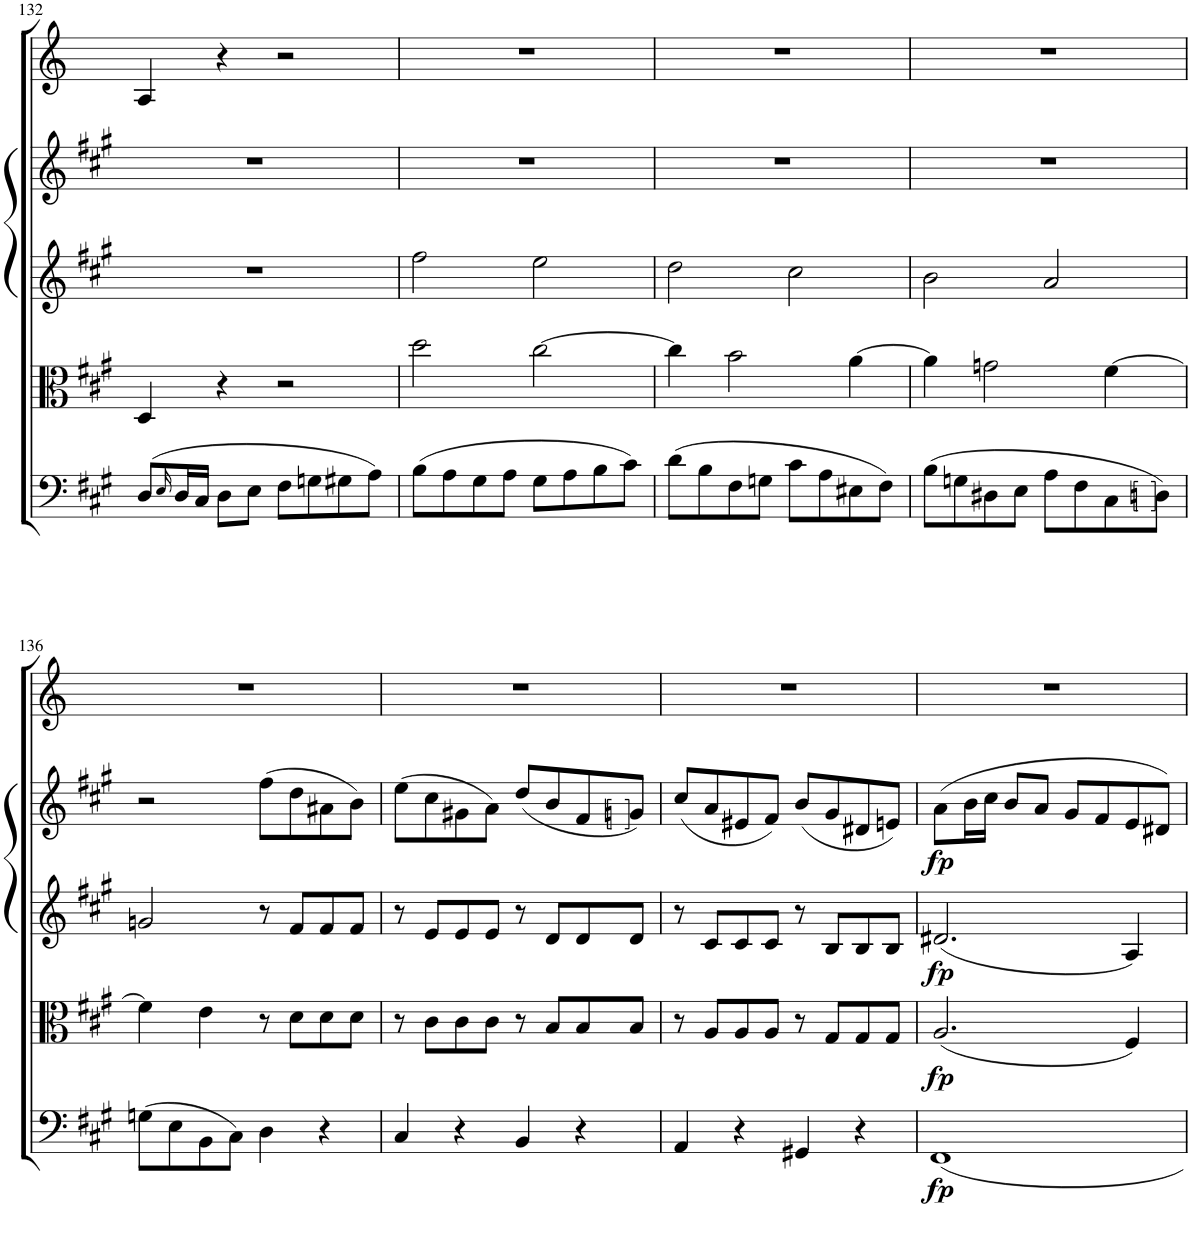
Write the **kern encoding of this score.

**kern	**dynam	**kern	**dynam	**kern	**dynam	**kern	**dynam	**kern
*part5	*part5	*part4	*part4	*part3	*part3	*part2	*part2	*part1
*staff5	*staff5	*staff4	*staff4	*staff3	*staff3	*staff2	*staff2	*staff1
*I"Violoncello	*	*I"Viola	*	*I"Violino II	*	*I"Violino I	*	*I"Clarinetto in La/A
*I'Vc	*	*I'Vla	*	*I'Vln	*	*I'Vln	*	*I'Cl
!!LO:PB:g=z
*clefF4	*	*clefC3	*	*clefG2	*	*clefG2	*	*clefG2
*	*	*	*	*	*	*	*	*Trd2c3
*k[f#c#g#]	*	*k[f#c#g#]	*	*k[f#c#g#]	*	*k[f#c#g#]	*	*k[]
*M4/4	*	*M4/4	*	*M4/4	*	*M4/4	*	*M4/4
*met(c)	*	*met(c)	*	*met(c)	*	*met(c)	*	*met(c)
=132	=132	=132	=132	=132	=132	=132	=132	=132
(8D/L	.	4D/	.	1r	.	1r	.	4A/
16qE/	.	.	.	.	.	.	.	.
16D/L	.	.	.	.	.	.	.	.
16C#/JJ	.	.	.	.	.	.	.	.
8D\L	.	4r	.	.	.	.	.	4r
8E\J	.	.	.	.	.	.	.	.
8F#\L	.	2r	.	.	.	.	.	2r
8Gn\	.	.	.	.	.	.	.	.
8G#X\	.	.	.	.	.	.	.	.
8A\J)	.	.	.	.	.	.	.	.
=133	=133	=133	=133	=133	=133	=133	=133	=133
(8B\L	.	2dd\	.	2ff#\	.	1r	.	1r
8A\	.	.	.	.	.	.	.	.
8G#\	.	.	.	.	.	.	.	.
8A\J	.	.	.	.	.	.	.	.
8G#\L	.	[2cc#\	.	2ee\	.	.	.	.
8A\	.	.	.	.	.	.	.	.
8B\	.	.	.	.	.	.	.	.
8c#\J)	.	.	.	.	.	.	.	.
=134	=134	=134	=134	=134	=134	=134	=134	=134
(8d\L	.	4cc#\]	.	2dd\	.	1r	.	1r
8B\	.	.	.	.	.	.	.	.
8F#\	.	2b\	.	.	.	.	.	.
8Gn\J	.	.	.	.	.	.	.	.
8c#\L	.	.	.	2cc#\	.	.	.	.
8A\	.	.	.	.	.	.	.	.
8E#X\	.	[4a\	.	.	.	.	.	.
8F#\J)	.	.	.	.	.	.	.	.
=135	=135	=135	=135	=135	=135	=135	=135	=135
(8B\L	.	4a\]	.	2b\	.	1r	.	1r
8Gn\	.	.	.	.	.	.	.	.
8D#X\	.	2gn\	.	.	.	.	.	.
8E\J	.	.	.	.	.	.	.	.
8A\L	.	.	.	2a/	.	.	.	.
8F#\	.	.	.	.	.	.	.	.
8C#\	.	[4f#\	.	.	.	.	.	.
8Dn\J)	.	.	.	.	.	.	.	.
!!LO:LB:g=z
=136	=136	=136	=136	=136	=136	=136	=136	=136
(8Gn\L	.	4f#\]	.	2gn/	.	2r	.	1r
8E\	.	.	.	.	.	.	.	.
8BB\	.	4e\	.	.	.	.	.	.
8C#\J)	.	.	.	.	.	.	.	.
4D\	.	8r	.	8r	.	(8ff#\L	.	.
.	.	8d\L	.	8f#/L	.	8dd\	.	.
4r	.	8d\	.	8f#/	.	8a#X\	.	.
.	.	8d\J	.	8f#/J	.	8b\J)	.	.
=137	=137	=137	=137	=137	=137	=137	=137	=137
4C#/	.	8r	.	8r	.	(8ee\L	.	1r
.	.	8c#\L	.	8e/L	.	8cc#\	.	.
4r	.	8c#\	.	8e/	.	8g#X\	.	.
.	.	8c#\J	.	8e/J	.	8a\J)	.	.
4BB/	.	8r	.	8r	.	(8dd/L	.	.
.	.	8B/L	.	8d/L	.	8b/	.	.
4r	.	8B/	.	8d/	.	8f#/	.	.
.	.	8B/J	.	8d/J	.	8gn/J)	.	.
=138	=138	=138	=138	=138	=138	=138	=138	=138
4AA/	.	8r	.	8r	.	(8cc#/L	.	1r
.	.	8A/L	.	8c#/L	.	8a/	.	.
4r	.	8A/	.	8c#/	.	8e#X/	.	.
.	.	8A/J	.	8c#/J	.	8f#/J)	.	.
4GG#X/	.	8r	.	8r	.	(8b/L	.	.
.	.	8G#/L	.	8B/L	.	8g#/	.	.
4r	.	8G#/	.	8B/	.	8d#X/	.	.
.	.	8G#/J	.	8B/J	.	8en/J)	.	.
=139	=139	=139	=139	=139	=139	=139	=139	=139
!	!LO:DY:b	!	!LO:DY:b	!	!LO:DY:b	!	!LO:DY:b	!
1FF#	fp	(2.A/	fp	(2.d#X/	fp	(8a\L	fp	1r
.	.	.	.	.	.	16b\L	.	.
.	.	.	.	.	.	16cc#\JJ	.	.
.	.	.	.	.	.	8b/L	.	.
.	.	.	.	.	.	8a/J	.	.
.	.	.	.	.	.	8g#/L	.	.
.	.	.	.	.	.	8f#/	.	.
.	.	4F#/)	.	4A/)	.	8e/	.	.
.	.	.	.	.	.	8d#X/J)	.	.
=	=	=	=	=	=	=	=	=
*-	*-	*-	*-	*-	*-	*-	*-	*-
